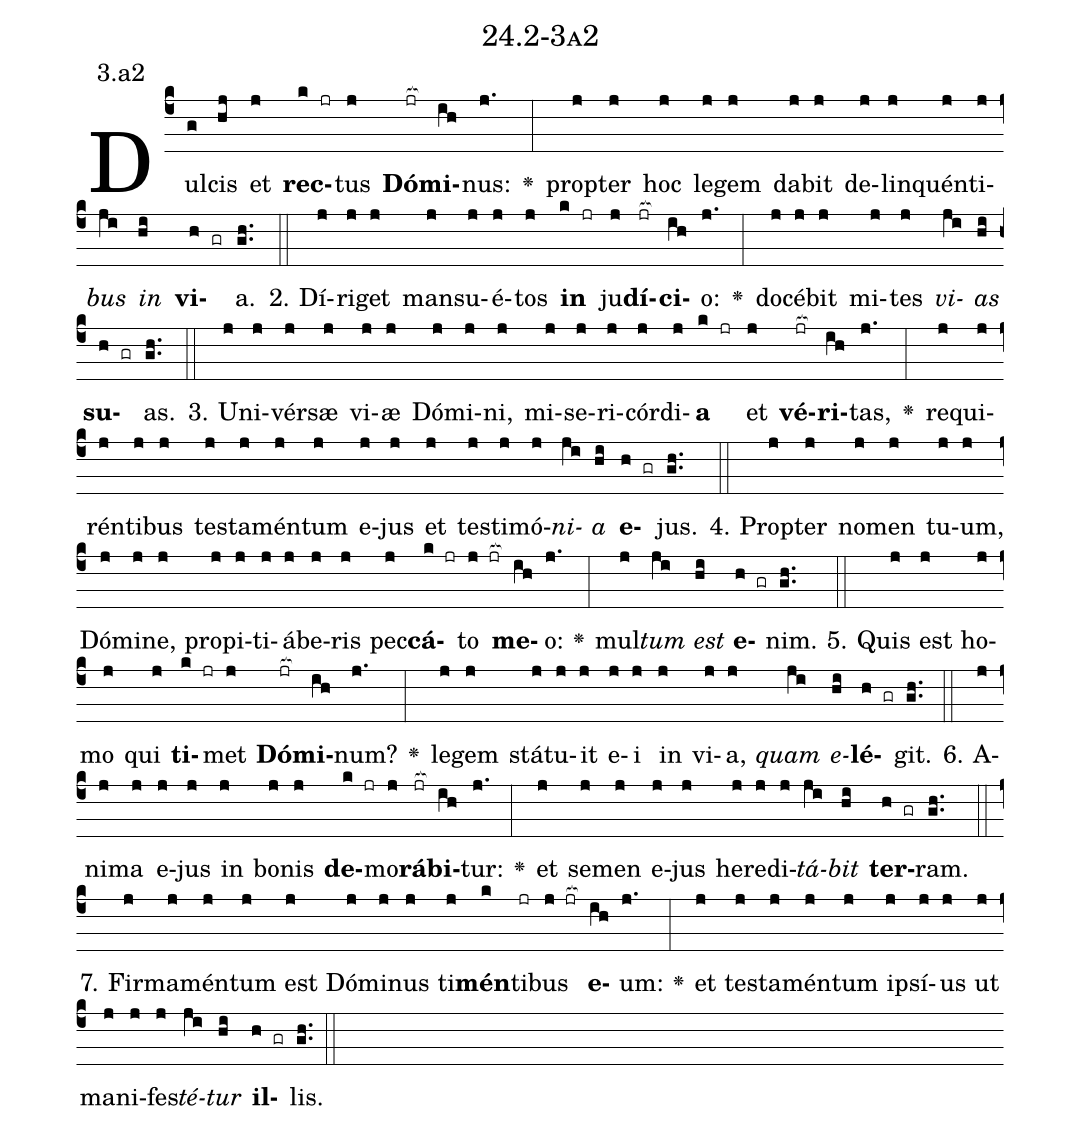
name: 24.2-3a2;
annotation: 3.a2;
%%
(c4)Dul(g)cis(hj) et(j) <b>rec</b>(k jr)tus(j) <b>Dó</b>(jr[ocb:1{])<b>mi</b>(ih[ocb:0}])nus:(j.) <v>\greheightstar</v>(:) prop(j)ter(j) hoc(j) le(j)gem(j) da(j)bit(j) de(j)lin(j)quén(j)ti(j)<i>bus</i>(ji) <i>in</i>(hi) <b>vi</b>(h gr)a.(gh..) (::)
2. Dí(j)ri(j)get(j) man(j)su(j)é(j)tos(j) <b>in</b>(k jr) ju(j)<b>dí</b>(jr[ocb:1{])<b>ci</b>(ih[ocb:0}])o:(j.) <v>\greheightstar</v>(:) do(j)cé(j)bit(j) mi(j)tes(j) <i>vi</i>(ji)<i>as</i>(hi) <b>su</b>(h gr)as.(gh..) (::)
3. U(j)ni(j)vér(j)sæ(j) vi(j)æ(j) Dó(j)mi(j)ni,(j) mi(j)se(j)ri(j)cór(j)di(j)<b>a</b>(k jr) et(j) <b>vé</b>(jr[ocb:1{])<b>ri</b>(ih[ocb:0}])tas,(j.) <v>\greheightstar</v>(:) re(j)qui(j)rén(j)ti(j)bus(j) tes(j)ta(j)mén(j)tum(j) e(j)jus(j) et(j) tes(j)ti(j)mó(j)<i>ni</i>(ji)<i>a</i>(hi) <b>e</b>(h gr)jus.(gh..) (::)
4. Prop(j)ter(j) no(j)men(j) tu(j)um,(j) Dó(j)mi(j)ne,(j) pro(j)pi(j)ti(j)á(j)be(j)ris(j) pec(j)<b>cá</b>(k jr)to(j jr[ocb:1{]) <b>me</b>(ih[ocb:0}])o:(j.) <v>\greheightstar</v>(:) mul(j)<i>tum</i>(ji) <i>est</i>(hi) <b>e</b>(h gr)nim.(gh..) (::)
5. Quis(j) est(j) ho(j)mo(j) qui(j) <b>ti</b>(k jr)met(j) <b>Dó</b>(jr[ocb:1{])<b>mi</b>(ih[ocb:0}])num?(j.) <v>\greheightstar</v>(:) le(j)gem(j) stá(j)tu(j)it(j) e(j)i(j) in(j) vi(j)a,(j) <i>quam</i>(ji) <i>e</i>(hi)<b>lé</b>(h gr)git.(gh..) (::)
6. A(j)ni(j)ma(j) e(j)jus(j) in(j) bo(j)nis(j) <b>de</b>(k jr)mo(j)<b>rá</b>(jr[ocb:1{])<b>bi</b>(ih[ocb:0}])tur:(j.) <v>\greheightstar</v>(:) et(j) se(j)men(j) e(j)jus(j) he(j)re(j)di(j)<i>tá</i>(ji)<i>bit</i>(hi) <b>ter</b>(h gr)ram.(gh..) (::)
7. Fir(j)ma(j)mén(j)tum(j) est(j) Dó(j)mi(j)nus(j) ti(j)<b>mén</b>(k)ti(jr)bus(j jr[ocb:1{]) <b>e</b>(ih[ocb:0}])um:(j.) <v>\greheightstar</v>(:) et(j) tes(j)ta(j)mén(j)tum(j) ip(j)sí(j)us(j) ut(j) ma(j)ni(j)fes(j)<i>té</i>(ji)<i>tur</i>(hi) <b>il</b>(h gr)lis.(gh..) (::)
